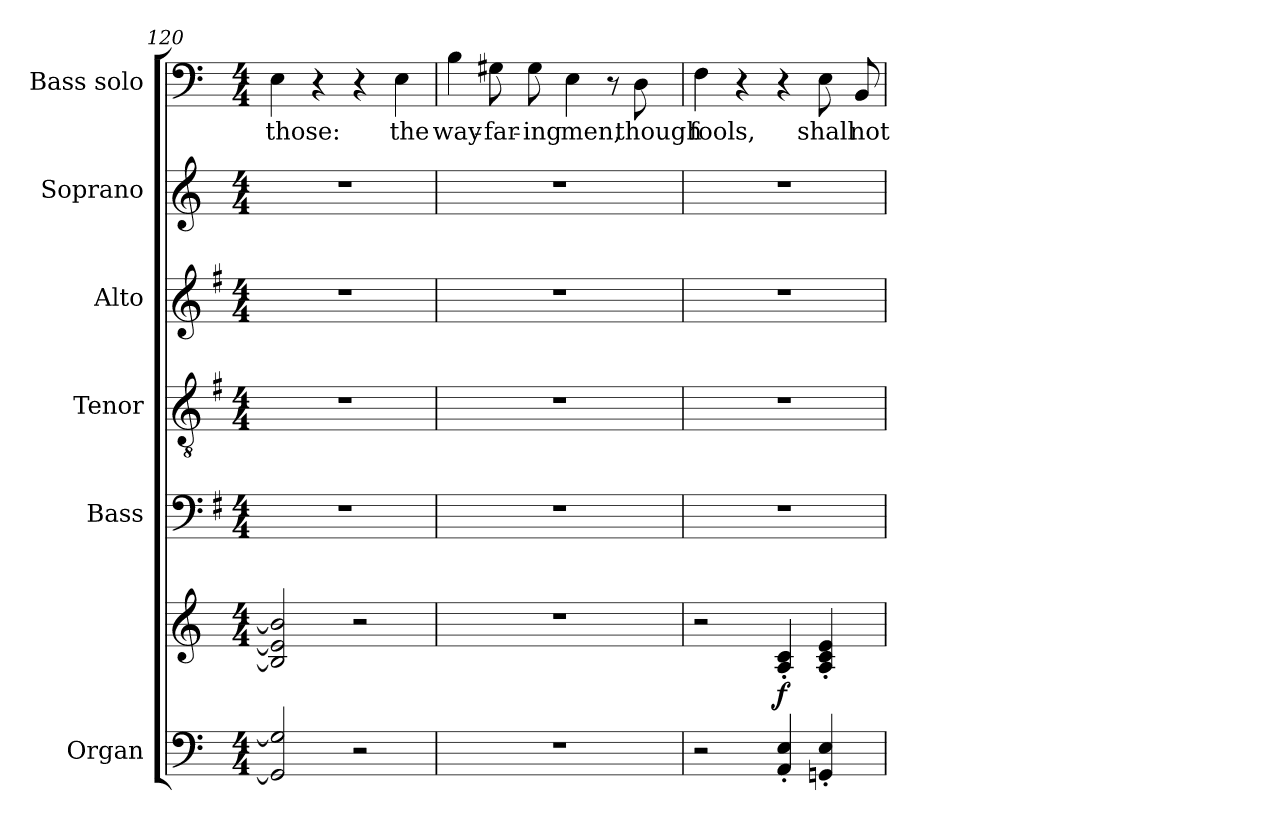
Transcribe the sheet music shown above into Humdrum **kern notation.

**kern	**kern	**dynam	**kern	**kern	**kern	**kern	**kern	**text
*part6	*part6	*part6	*part5	*part4	*part3	*part2	*part1	*part1
*staff7	*staff6	*staff6/7	*staff5	*staff4	*staff3	*staff2	*staff1	*staff1
*I"Organ	*	*	*I"Bass	*I"Tenor	*I"Alto	*I"Soprano	*I"Bass solo	*
*	*	*	*I'B	*I'T	*I'A	*I'S	*I'B	*
*clefF4	*clefG2	*	*clefF4	*clefGv2	*clefG2	*clefG2	*clefF4	*
*k[]	*k[]	*	*k[f#]	*k[f#]	*k[f#]	*k[]	*k[]	*
*C:	*C:	*	*G:	*G:	*G:	*C:	*C:	*
*M4/4	*M4/4	*	*M4/4	*M4/4	*M4/4	*M4/4	*M4/4	*
=120	=120	=120	=120	=120	=120	=120	=120	=120
!	!	!	!	!	!	!	!	!LO:LY:b
2GG#] 2G#]	2B] 2e] 2b]	.	1r	1r	1r	1r	4E	those:
.	.	.	.	.	.	.	4r	.
2r	2r	.	.	.	.	.	4r	.
!	!	!	!	!	!	!	!	!LO:LY:b
.	.	.	.	.	.	.	4E	the
=121	=121	=121	=121	=121	=121	=121	=121	=121
!	!	!	!	!	!	!	!	!LO:LY:b
1r	1r	.	1r	1r	1r	1r	4B	way-
!	!	!	!	!	!	!	!	!LO:LY:b
.	.	.	.	.	.	.	8G#X	-far-
!	!	!	!	!	!	!	!	!LO:LY:b
.	.	.	.	.	.	.	8G#	-ing
!	!	!	!	!	!	!	!	!LO:LY:b
.	.	.	.	.	.	.	4E	men,
.	.	.	.	.	.	.	8r	.
!	!	!	!	!	!	!	!	!LO:LY:b
.	.	.	.	.	.	.	8D	though
=122	=122	=122	=122	=122	=122	=122	=122	=122
!	!	!	!	!	!	!	!	!LO:LY:b
2r	2r	.	1r	1r	1r	1r	4F	fools,
.	.	.	.	.	.	.	4r	.
!	!	!LO:DY:b	!	!	!	!	!	!
4AA' 4E'	4A' 4c'	f	.	.	.	.	4r	.
!	!	!	!	!	!	!	!	!LO:LY:b
4GGn' 4E'	4A' 4c' 4e'	.	.	.	.	.	8E	shall
!	!	!	!	!	!	!	!	!LO:LY:b
.	.	.	.	.	.	.	8BB	not
=	=	=	=	=	=	=	=	=
*-	*-	*-	*-	*-	*-	*-	*-	*-
